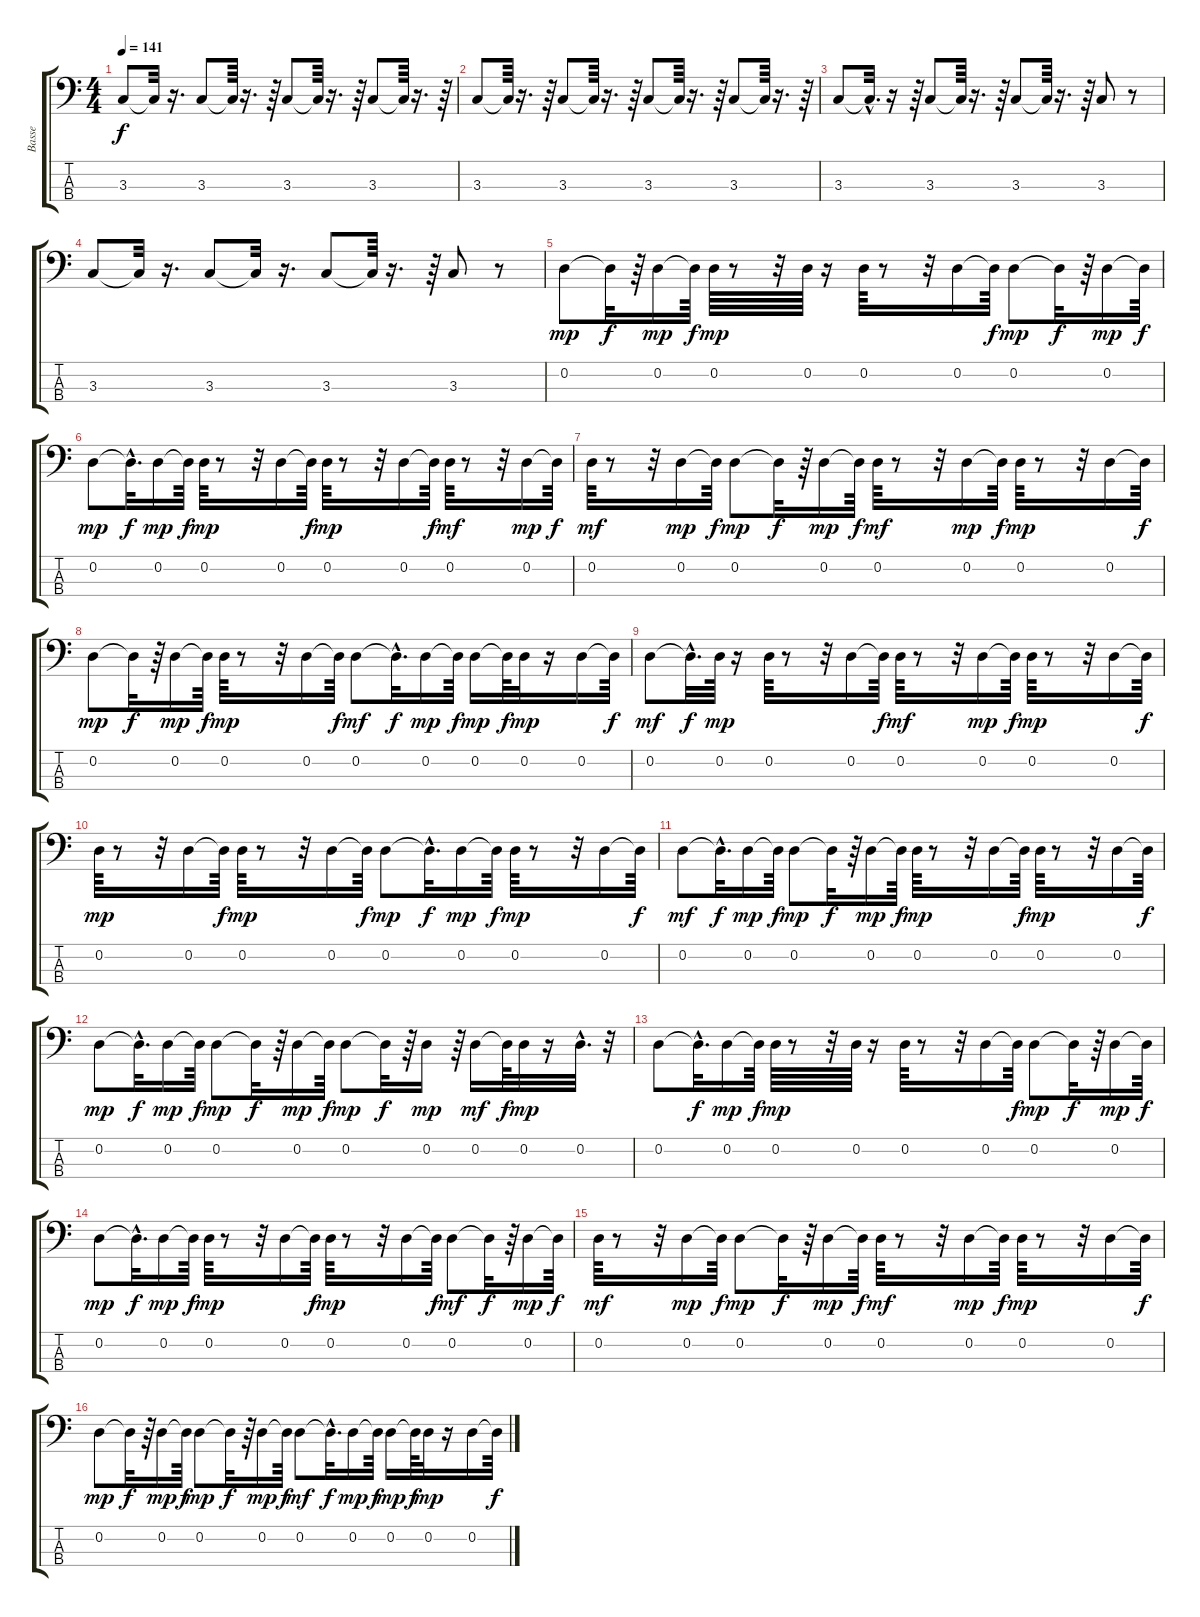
\track ("Basse" "Basse") {instrument electricbassfinger}
\staff {score tabs}
\tuning (G2 D2 A1 E1) {hide}
\ts (4 4)
\tempo 141
\clef f4
\ks c
3.3.8{dy f} 3.3{t}.32 r.16{d} 3.3.8 3.3{t}.64 r.16{d} r.64 3.3.8 3.3{t}.64 r.16{d} r.64 3.3.8 3.3{t}.64 r.16{d} r.64 |
3.3.8 3.3{t}.64 r.16{d} r.64 3.3.8 3.3{t}.64 r.16{d} r.64 3.3.8 3.3{t}.64 r.16{d} r.64 3.3.8 3.3{t}.64 r.16{d} r.64 |
3.3.8 3.3{hac t}.32{d} r.16 r.64 3.3.8 3.3{t}.64 r.16{d} r.64 3.3.8 3.3{t}.64 r.16{d} r.64 3.3.8 r.8 |
3.3.8 3.3{t}.32 r.16{d} 3.3.8 3.3{t}.32 r.16{d} 3.3.8 3.3{t}.64 r.16{d} r.64 3.3.8 r.8 |
0.2.8{dy mp} 0.2{t}.32{dy f} r.64 0.2.16{dy mp} 0.2{t}.64{dy f} 0.2.64{dy mp} r.8 r.32 0.2.64 r.16 0.2.64 r.8 r.32 0.2.16 0.2{t}.64{dy f} 0.2.8{dy mp} 0.2{t}.32{dy f} r.64 0.2.16{dy mp} 0.2{t}.64{dy f} |
0.2.8{dy mp} 0.2{hac t}.32{d dy f} 0.2.16{dy mp} 0.2{t}.64{dy f} 0.2.64{dy mp} r.8 r.32 0.2.16 0.2{t}.64{dy f} 0.2.64{dy mp} r.8 r.32 0.2.16 0.2{t}.64{dy f} 0.2.64{dy mf} r.8 r.32 0.2.16{dy mp} 0.2{t}.64{dy f} |
0.2.64{dy mf} r.8 r.32 0.2.16{dy mp} 0.2{t}.64{dy f} 0.2.8{dy mp} 0.2{t}.32{dy f} r.64 0.2.16{dy mp} 0.2{t}.64{dy f} 0.2.64{dy mf} r.8 r.32 0.2.16{dy mp} 0.2{t}.64{dy f} 0.2.64{dy mp} r.8 r.32 0.2.16 0.2{t}.64{dy f} |
0.2.8{dy mp} 0.2{t}.32{dy f} r.64 0.2.16{dy mp} 0.2{t}.64{dy f} 0.2.64{dy mp} r.8 r.32 0.2.16 0.2{t}.64{dy f} 0.2.8{dy mf} 0.2{hac t}.32{d dy f} 0.2.16{dy mp} 0.2{t}.64{dy f} 0.2.16{dy mp} 0.2{t}.64{dy f} 0.2.32{dy mp} r.16 0.2.16 0.2{t}.64{dy f} |
0.2.8{dy mf} 0.2{hac t}.32{d dy f} 0.2.64{dy mp} r.16 0.2.64 r.8 r.32 0.2.16 0.2{t}.64{dy f} 0.2.64{dy mf} r.8 r.32 0.2.16{dy mp} 0.2{t}.64{dy f} 0.2.64{dy mp} r.8 r.32 0.2.16 0.2{t}.64{dy f} |
0.2.64{dy mp} r.8 r.32 0.2.16 0.2{t}.64{dy f} 0.2.64{dy mp} r.8 r.32 0.2.16 0.2{t}.64{dy f} 0.2.8{dy mp} 0.2{hac t}.32{d dy f} 0.2.16{dy mp} 0.2{t}.64{dy f} 0.2.64{dy mp} r.8 r.32 0.2.16 0.2{t}.64{dy f} |
0.2.8{dy mf} 0.2{hac t}.32{d dy f} 0.2.16{dy mp} 0.2{t}.64{dy f} 0.2.8{dy mp} 0.2{t}.32{dy f} r.64 0.2.16{dy mp} 0.2{t}.64{dy f} 0.2.64{dy mp} r.8 r.32 0.2.16 0.2{t}.64{dy f} 0.2.64{dy mp} r.8 r.32 0.2.16 0.2{t}.64{dy f} |
0.2.8{dy mp} 0.2{hac t}.32{d dy f} 0.2.16{dy mp} 0.2{t}.64{dy f} 0.2.8{dy mp} 0.2{t}.32{dy f} r.64 0.2.16{dy mp} 0.2{t}.64{dy f} 0.2.8{dy mp} 0.2{t}.32{dy f} r.64 0.2.16{dy mp} r.64 0.2.16{dy mf} 0.2{t}.64{dy f} 0.2.32{dy mp} r.16 0.2{hac}.32{d} r.32 |
0.2.8 0.2{hac t}.32{d dy f} 0.2.16{dy mp} 0.2{t}.64{dy f} 0.2.64{dy mp} r.8 r.32 0.2.64 r.16 0.2.64 r.8 r.32 0.2.16 0.2{t}.64{dy f} 0.2.8{dy mp} 0.2{t}.32{dy f} r.64 0.2.16{dy mp} 0.2{t}.64{dy f} |
0.2.8{dy mp} 0.2{hac t}.32{d dy f} 0.2.16{dy mp} 0.2{t}.64{dy f} 0.2.64{dy mp} r.8 r.32 0.2.16 0.2{t}.64{dy f} 0.2.64{dy mp} r.8 r.32 0.2.16 0.2{t}.64{dy f} 0.2.8{dy mf} 0.2{t}.32{dy f} r.64 0.2.16{dy mp} 0.2{t}.64{dy f} |
0.2.64{dy mf} r.8 r.32 0.2.16{dy mp} 0.2{t}.64{dy f} 0.2.8{dy mp} 0.2{t}.32{dy f} r.64 0.2.16{dy mp} 0.2{t}.64{dy f} 0.2.64{dy mf} r.8 r.32 0.2.16{dy mp} 0.2{t}.64{dy f} 0.2.64{dy mp} r.8 r.32 0.2.16 0.2{t}.64{dy f} |
0.2.8{dy mp} 0.2{t}.32{dy f} r.64 0.2.16{dy mp} 0.2{t}.64{dy f} 0.2.8{dy mp} 0.2{t}.32{dy f} r.64 0.2.16{dy mp} 0.2{t}.64{dy f} 0.2.8{dy mf} 0.2{hac t}.32{d dy f} 0.2.16{dy mp} 0.2{t}.64{dy f} 0.2.16{dy mp} 0.2{t}.64{dy f} 0.2.32{dy mp} r.16 0.2.16 0.2{t}.64{dy f}
